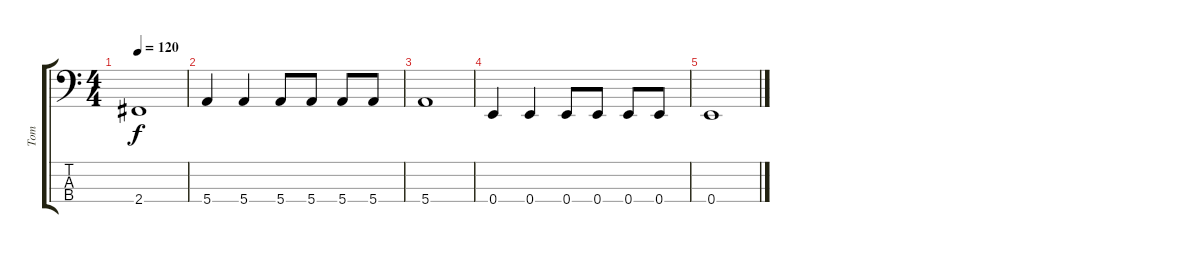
\track ("Tom" "Tom") {instrument electricbassfinger}
\staff {score tabs}
\tuning (G2 D2 A1 E1) {hide}
\ts (4 4)
\tempo 120
\clef f4
\ks c
2.4.1{dy f} |
5.4.4 5.4.4 5.4.8 5.4.8 5.4.8 5.4.8 |
5.4.1 |
0.4.4 0.4.4 0.4.8 0.4.8 0.4.8 0.4.8 |
0.4.1
